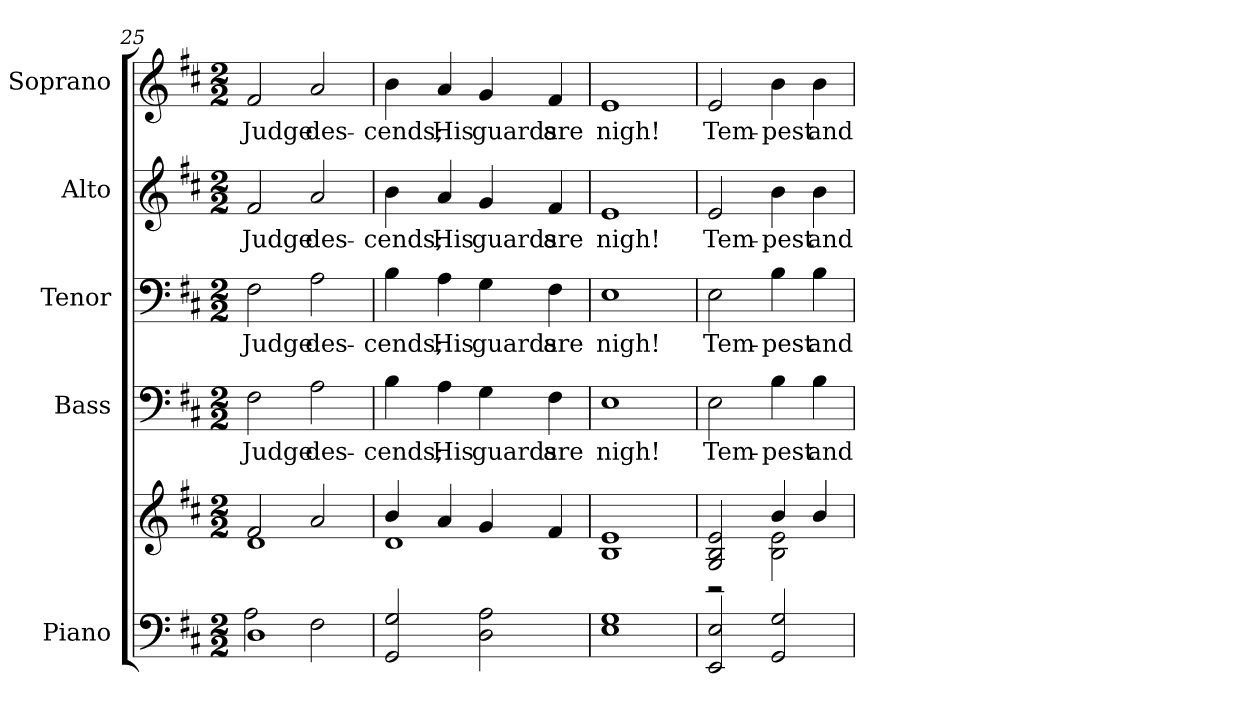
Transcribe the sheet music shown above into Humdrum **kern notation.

**kern	**kern	**kern	**text	**kern	**text	**kern	**text	**kern	**text
*part5	*part5	*part4	*part4	*part3	*part3	*part2	*part2	*part1	*part1
*staff6	*staff5	*staff4	*staff4	*staff3	*staff3	*staff2	*staff2	*staff1	*staff1
*I"Piano	*	*I"Bass	*	*I"Tenor	*	*I"Alto	*	*I"Soprano	*
*I'Pno.	*	*I'B.	*	*I'T.	*	*I'A.	*	*I'S.	*
*clefF4	*clefG2	*clefF4	*	*clefF4	*	*clefG2	*	*clefG2	*
*k[f#c#]	*k[f#c#]	*k[f#c#]	*	*k[f#c#]	*	*k[f#c#]	*	*k[f#c#]	*
*D:	*D:	*D:	*	*D:	*	*D:	*	*D:	*
*M2/2	*M2/2	*M2/2	*	*M2/2	*	*M2/2	*	*M2/2	*
=25	=25	=25	=25	=25	=25	=25	=25	=25	=25
*^	*^	*	*	*	*	*	*	*	*
!	!	!	!	!	!LO:LY:b:color=#000000	!	!	!	!	!	!
!	!	!	!	!	!	!	!LO:LY:b:color=#000000	!	!	!	!
!	!	!	!	!	!	!	!	!	!LO:LY:b:color=#000000	!	!
!	!	!	!	!	!	!	!	!	!	!	!LO:LY:b:color=#000000
1Di	2Ai\	2f#i/	1di	2F#i\	Judge	2F#i\	Judge	2f#i/	Judge	2f#i/	Judge
!	!	!	!	!	!LO:LY:b:color=#000000	!	!	!	!	!	!
!	!	!	!	!	!	!	!LO:LY:b:color=#000000	!	!	!	!
!	!	!	!	!	!	!	!	!	!LO:LY:b:color=#000000	!	!
!	!	!	!	!	!	!	!	!	!	!	!LO:LY:b:color=#000000
.	2F#i\	2ai/	.	2Ai\	des-	2Ai\	des-	2ai/	des-	2ai/	des-
*v	*v	*	*	*	*	*	*	*	*	*	*
!!LO:PB:g=z
=26	=26	=26	=26	=26	=26	=26	=26	=26	=26	=26
*^	*	*	*	*	*	*	*	*	*	*
!	!	!	!	!	!LO:LY:b:color=#000000	!	!	!	!	!	!
*v	*v	*	*	*	*	*	*	*	*	*	*
*^	*	*	*	*	*	*	*	*	*	*
!	!	!	!	!	!	!	!LO:LY:b:color=#000000	!	!	!	!
*v	*v	*	*	*	*	*	*	*	*	*	*
*^	*	*	*	*	*	*	*	*	*	*
!	!	!	!	!	!	!	!	!	!LO:LY:b:color=#000000	!	!
*v	*v	*	*	*	*	*	*	*	*	*	*
*^	*	*	*	*	*	*	*	*	*	*
!	!	!	!	!	!	!	!	!	!	!	!LO:LY:b:color=#000000
*v	*v	*	*	*	*	*	*	*	*	*	*
2GGi/ 2Gi	4bi/	1di	4Bi\	-cends;	4Bi\	-cends;	4bi\	-cends;	4bi\	-cends;
!	!	!	!	!LO:LY:b:color=#000000	!	!	!	!	!	!
!	!	!	!	!	!	!LO:LY:b:color=#000000	!	!	!	!
!	!	!	!	!	!	!	!	!LO:LY:b:color=#000000	!	!
!	!	!	!	!	!	!	!	!	!	!LO:LY:b:color=#000000
.	4ai/	.	4Ai\	His	4Ai\	His	4ai/	His	4ai/	His
!	!	!	!	!LO:LY:b:color=#000000	!	!	!	!	!	!
!	!	!	!	!	!	!LO:LY:b:color=#000000	!	!	!	!
!	!	!	!	!	!	!	!	!LO:LY:b:color=#000000	!	!
!	!	!	!	!	!	!	!	!	!	!LO:LY:b:color=#000000
2Di\ 2Ai	4gi/	.	4Gi\	guards	4Gi\	guards	4gi/	guards	4gi/	guards
!	!	!	!	!LO:LY:b:color=#000000	!	!	!	!	!	!
!	!	!	!	!	!	!LO:LY:b:color=#000000	!	!	!	!
!	!	!	!	!	!	!	!	!LO:LY:b:color=#000000	!	!
!	!	!	!	!	!	!	!	!	!	!LO:LY:b:color=#000000
.	4f#i/	.	4F#i\	are	4F#i\	are	4f#i/	are	4f#i/	are
*	*v	*v	*	*	*	*	*	*	*	*
=27	=27	=27	=27	=27	=27	=27	=27	=27	=27
!	!	!	!LO:LY:b:color=#000000	!	!	!	!	!	!
!	!	!	!	!	!LO:LY:b:color=#000000	!	!	!	!
!	!	!	!	!	!	!	!LO:LY:b:color=#000000	!	!
!	!	!	!	!	!	!	!	!	!LO:LY:b:color=#000000
1Ei 1Gi	1Bi 1ei	1Ei	nigh!	1Ei	nigh!	1ei	nigh!	1ei	nigh!
=28	=28	=28	=28	=28	=28	=28	=28	=28	=28
*	*^	*	*	*	*	*	*	*	*
!	!	!	!	!LO:LY:b:color=#000000	!	!	!	!	!	!
!	!	!	!	!	!	!LO:LY:b:color=#000000	!	!	!	!
!	!	!	!	!	!	!	!	!LO:LY:b:color=#000000	!	!
!	!	!	!	!	!	!	!	!	!	!LO:LY:b:color=#000000
2EEi/ 2Ei	2Gi/ 2Bi 2ei	2r	2Ei\	Tem-	2Ei\	Tem-	2ei/	Tem-	2ei/	Tem-
!	!	!	!	!LO:LY:b:color=#000000	!	!	!	!	!	!
!	!	!	!	!	!	!LO:LY:b:color=#000000	!	!	!	!
!	!	!	!	!	!	!	!	!LO:LY:b:color=#000000	!	!
!	!	!	!	!	!	!	!	!	!	!LO:LY:b:color=#000000
2GGi/ 2Gi	4bi/	2Bi\ 2ei	4Bi\	-pest	4Bi\	-pest	4bi\	-pest	4bi\	-pest
!	!	!	!	!LO:LY:b:color=#000000	!	!	!	!	!	!
!	!	!	!	!	!	!LO:LY:b:color=#000000	!	!	!	!
!	!	!	!	!	!	!	!	!LO:LY:b:color=#000000	!	!
!	!	!	!	!	!	!	!	!	!	!LO:LY:b:color=#000000
.	4bi/	.	4Bi\	and	4Bi\	and	4bi\	and	4bi\	and
*	*v	*v	*	*	*	*	*	*	*	*
=	=	=	=	=	=	=	=	=	=
*-	*-	*-	*-	*-	*-	*-	*-	*-	*-
